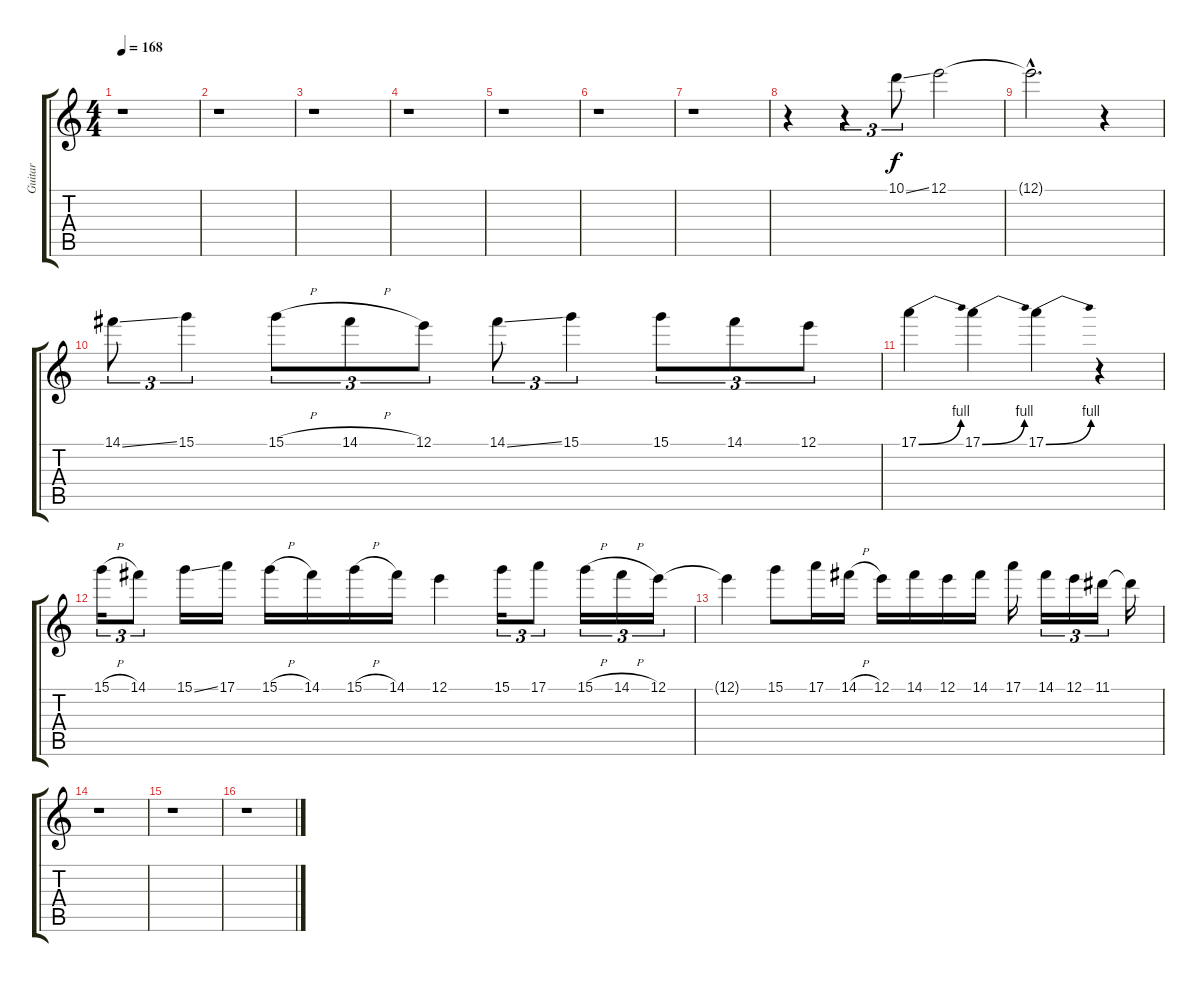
\track ("Guitar" "Guitar") {instrument distortionguitar}
\staff {score tabs}
\tuning (E4 B3 G3 D3 A2 E2) {hide}
\ts (4 4)
\tempo 168
\clef g2
\ks c
r.1{dy f} |
r.1 |
r.1 |
r.1 |
r.1 |
r.1 |
r.1 |
r.4 r.4{tu (3 2)} 10.1{ss}.8{tu (3 2) volume 16} 12.1.2 |
12.1{hac t}.2{d} r.4 |
14.1{ss}.8{tu (3 2)} 15.1.4{tu (3 2)} 15.1{h}.8{tu (3 2)} 14.1{h}.8{tu (3 2)} 12.1.8{tu (3 2)} 14.1{ss}.8{tu (3 2)} 15.1.4{tu (3 2)} 15.1.8{tu (3 2)} 14.1.8{tu (3 2)} 12.1.8{tu (3 2)} |
17.1{be (bend 0 0 60 4)}.4 17.1{be (bend 0 0 60 4)}.4 17.1{be (bend 0 0 60 4)}.4 r.4 |
15.1{h}.16{tu (3 2)} 14.1.8{tu (3 2)} 15.1{ss}.16 17.1.16 15.1{h}.16 14.1.16 15.1{h}.16 14.1.16 12.1.4 15.1.16{tu (3 2)} 17.1.8{tu (3 2)} 15.1{h}.16{tu (3 2)} 14.1{h}.16{tu (3 2)} 12.1.16{tu (3 2)} |
12.1{t}.4 15.1.8 17.1.16 14.1{h}.16 12.1.16 14.1.16 12.1.16 14.1.16 17.1.16 14.1.16{tu (3 2)} 12.1.16{tu (3 2)} 11.1.16{tu (3 2)} 11.1{t}.16 |
r.1 |
r.1 |
r.1
